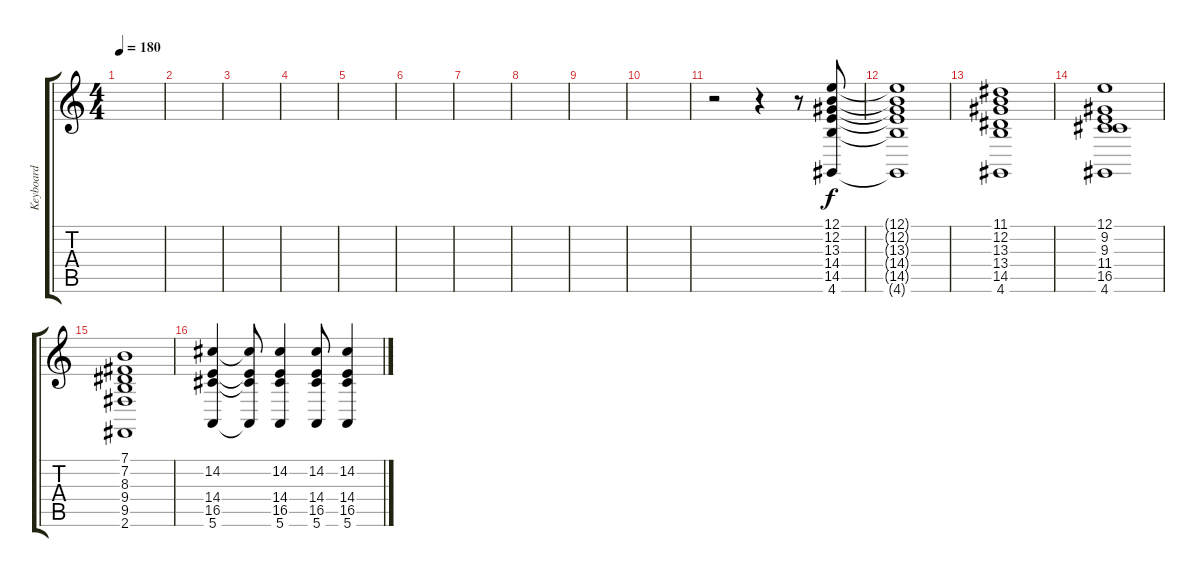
\track ("Keyboard" "Keyboard") {instrument fx2soundtrack}
\staff {score tabs}
\tuning (E4 B3 G3 D3 A2 E2) {hide}
\ts (4 4)
\tempo 180
\clef g2
\ks c
|
|
|
\section ("" "")
|
|
|
|
|
|
|
r.2 r.4 r.8 (12.1 12.2 13.3 14.4 14.5 4.6).8 |
\section ("" "")
(12.1{t} 12.2{t} 13.3{t} 14.4{t} 14.5{t} 4.6{t}).1 |
(11.1 12.2 13.3 13.4 14.5 4.6).1 |
(12.1 9.2 9.3 11.4 16.5 4.6).1 |
(7.1 7.2 8.3 9.4 9.5 2.6).1 |
(14.2 14.4 16.5 5.6).4 (14.2{t} 14.4{t} 16.5{t} 5.6{t}).8 (14.2 14.4 16.5 5.6).4 (14.2 14.4 16.5 5.6).8 (14.2 14.4 16.5 5.6).4
